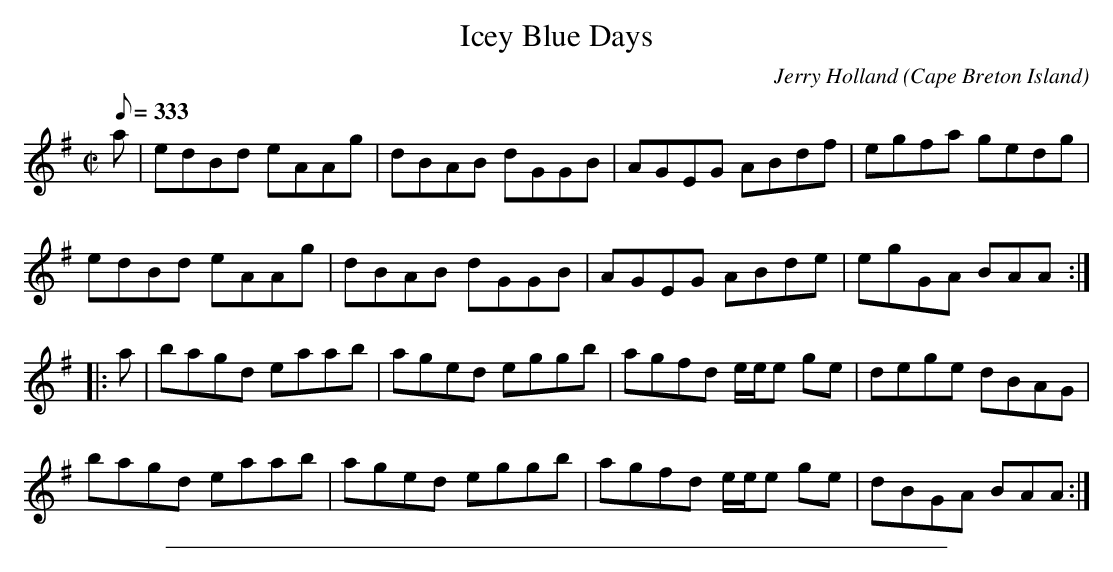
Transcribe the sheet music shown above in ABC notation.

X:1
T: Icey Blue Days
C:Jerry Holland
O:Cape Breton Island
L:1/8
Q:333
M:C|
K:Ador
a|edBd eAAg|dBAB dGGB|AGEG ABdf|egfa gedg|
edBd eAAg|dBAB dGGB|AGEG ABde|egGA BAA:|
|:a|bagd eaab|aged eggb|agfd e/e/e ge|dege dBAG|
bagd eaab|aged eggb|agfd e/e/e ge|dBGA BAA:|
